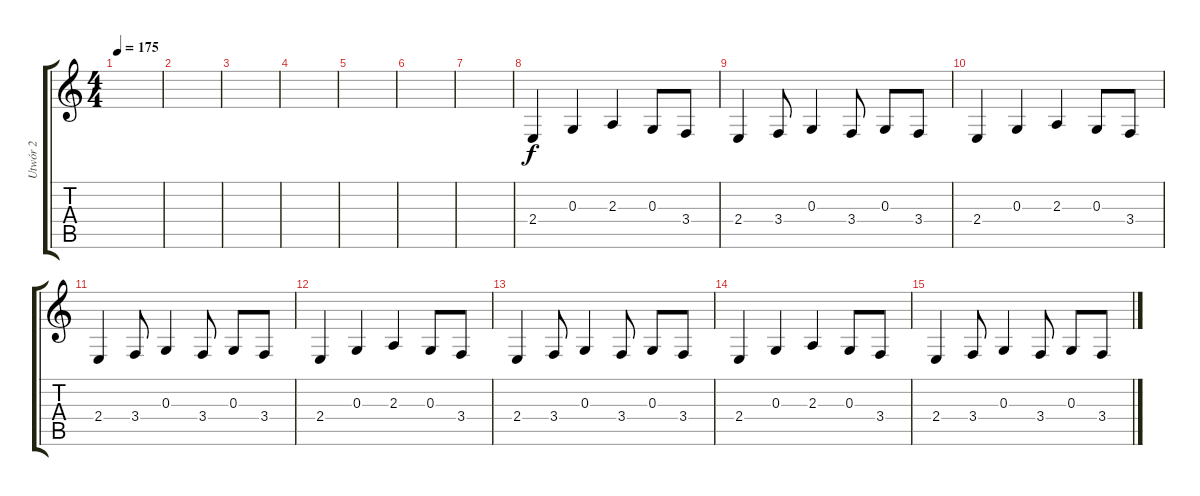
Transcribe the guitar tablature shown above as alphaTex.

\track ("Utwór 2" "Utwór 2") {instrument trumpet}
\staff {score tabs}
\tuning (E4 B3 G3 D3 A2 E2) {hide}
\ts (4 4)
\tempo 175
\clef g2
\ks c
|
|
|
|
|
|
|
2.4.4 0.3.4 2.3.4 0.3.8 3.4.8 |
2.4.4 3.4.8 0.3.4 3.4.8 0.3.8 3.4.8 |
2.4.4 0.3.4 2.3.4 0.3.8 3.4.8 |
2.4.4 3.4.8 0.3.4 3.4.8 0.3.8 3.4.8 |
2.4.4 0.3.4 2.3.4 0.3.8 3.4.8 |
2.4.4 3.4.8 0.3.4 3.4.8 0.3.8 3.4.8 |
2.4.4 0.3.4 2.3.4 0.3.8 3.4.8 |
2.4.4 3.4.8 0.3.4 3.4.8 0.3.8 3.4.8
